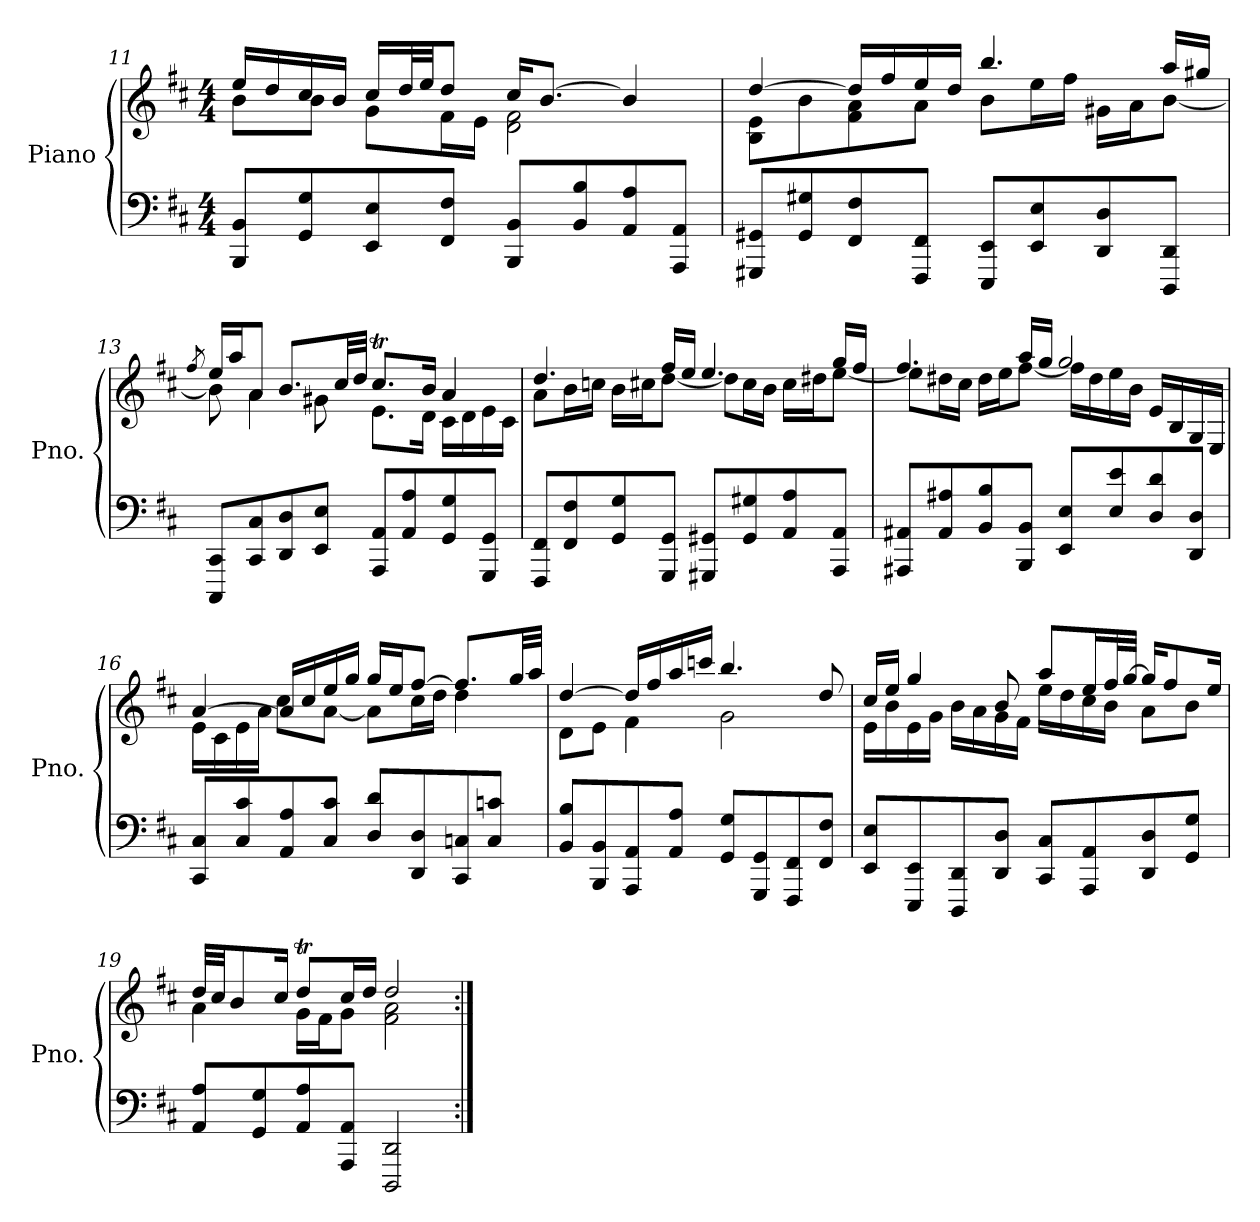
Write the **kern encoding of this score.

**kern	**kern
*part1	*part1
*staff2	*staff1
*I"Piano	*
*I'Pno.	*
*clefF4	*clefG2
*k[f#c#]	*k[f#c#]
*M4/4	*M4/4
=11	=11
*	*^
8BBB/ 8BB/L	16ee/LL	8b\L
.	16dd/	.
8GG/ 8G/	16cc#/	8b\J
.	16b/JJ	.
8EE/ 8E/	16cc#/LL	8g\L
.	32dd/L	.
.	32ee/JJ	.
8FF#/ 8F#/J	8dd/J	16f#\L
.	.	16e\JJ
8BBB/ 8BB/L	16cc#/KL	2d\ 2f#\
.	[8.b/J	.
8BB/ 8B/	.	.
8AA/ 8A/	4b/]	.
8AAA/ 8AA/J	.	.
=12	=12	=12
8GGG#X/ 8GG#X/L	[4dd/	8B\ 8e\L
8GG#/ 8G#X/	.	8b\
8FF#/ 8F#/	16dd/LL]	8f#\ 8a\
.	16ff#/	.
8FFF#/ 8FF#/J	16ee/	8a\J
.	16dd/JJ	.
8EEE/ 8EE/L	4.bb/	8b\L
8EE/ 8E/	.	16ee\L
.	.	16ff#\JJ
8DD/ 8D/	.	16g#X\LL
.	.	16a\J
8DDD/ 8DD/J	16aa/LL	[8b\J
.	16gg#X/JJ	.
!!LO:LB:g=z	!!
=13	=13	=13
.	8qff#/	.
8CCC#/ 8CC#/L	16ee/LL	8b\]
.	16aa/J	.
8CC#/ 8C#/	8a/J	4a\
8DD/ 8D/	8.b/L	.
8EE/ 8E/J	.	8g#X\
.	32cc#/LL	.
.	32dd/JJJ	.
8AAA/ 8AA/L	8.cc#t/L	8.e\L
8AA/ 8A/	.	.
.	16b/Jk	16d\Jk
8GG/ 8G/	4a/	16c#\LL
.	.	16d\
8GGG/ 8GG/J	.	16e\
.	.	16c#\JJ
=14	=14	=14
8FFF#/ 8FF#/L	4.dd/	8a\L
8FF#/ 8F#/	.	16b\L
.	.	16ccn\JJ
8GG/ 8G/	.	16b\LL
.	.	16cc#X\J
8GGG/ 8GG/J	16ff#/LL	[8dd\J
.	16ee/JJ	.
8GGG#X/ 8GG#X/L	4.ee/	8dd\L]
8GG#/ 8G#X/	.	16cc#\L
.	.	16b\JJ
8AA/ 8A/	.	16cc#\LL
.	.	16dd#X\J
8AAA/ 8AA/J	16gg/LL	[8ee\J
.	16ff#/JJ	.
=15	=15	=15
8AAA#X/ 8AA#X/L	4.ff#/	8ee\L]
8AA#/ 8A#X/	.	16dd#X\L
.	.	16cc#\JJ
8BB/ 8B/	.	16dd#\LL
.	.	16ee\J
8BBB/ 8BB/J	16aa/LL	[8ff#\J
.	16gg/JJ	.
8EE/ 8E/L	2gg/	16ff#\LL]
.	.	16dd#\
8E/ 8e/	.	16ee\
.	.	16b\JJ
8D/ 8d/	.	16e/LL
.	.	16B/
8DD/ 8D/J	.	16G/
.	.	16E/JJ
!!LO:PB:g=z	!!
=16	=16	=16
8CC#/ 8C#/L	[4a/	16e\LL
.	.	16c#\
8C#/ 8c#/	.	16e\
.	.	16a\JJ
8AA/ 8A/	16a/LL]	8cc#\L
.	16cc#/	.
8C#/ 8c#/J	16ee/	[8a\J
.	16gg/JJ	.
8D/ 8d/L	16gg/LL	8a\L]
.	16ee/J	.
8DD/ 8D/	[8ff#/J	16cc#\L
.	.	16dd\JJ
8CC#/ 8Cn/	8.ff#/L]	4dd\
8C/ 8cn/J	.	.
.	32gg/LL	.
.	32aa/JJJ	.
=17	=17	=17
8BB/ 8B/L	[4dd/	8d\L
8BBB/ 8BB/	.	8e\J
8AAA/ 8AA/	16dd/LL]	4f#\
.	16ff#/	.
8AA/ 8A/J	16aa/	.
.	16cccn/JJ	.
8GG/ 8G/L	4.bb/	2g\
8GGG/ 8GG/	.	.
8FFF#/ 8FF#/	.	.
8FF#/ 8F#/J	8dd/	.
=18	=18	=18
8EE/ 8E/L	16cc#/LL	16e\LL
.	16ee/JJ	16b\
8EEE/ 8EE/	4gg/	16e\
.	.	16g\JJ
8DDD/ 8DD/	.	16b\LL
.	.	16a\
8DD/ 8D/J	8b/	16g\
.	.	16f#\JJ
8CC#/ 8C#/L	8aa/L	16ee\LL
.	.	16dd\
8AAA/ 8AA/	16ee/L	16cc#\
.	32ff#/L	16b\JJ
.	[32gg/JJJ	.
8DD/ 8D/	16gg/KL]	8a\L
.	8ff#/	.
8GG/ 8G/J	.	8b\J
.	16ee/Jk	.
!!LO:LB:g=z	!!
=19	=19	=19
8AA/ 8A/L	32dd/LLL	4a\
.	32cc#/JJ	.
.	8b/	.
8GG/ 8G/	.	.
.	16cc#/Jk	.
8AA/ 8A/	8ddT/L	16g\LL
.	.	16f#\J
8AAA/ 8AA/J	16cc#/L	8g\J
.	16dd/JJ	.
2DDD/ 2DD/	2dd/	2f#\ 2a\
*	*v	*v
=:|!	=:|!
*-	*-
